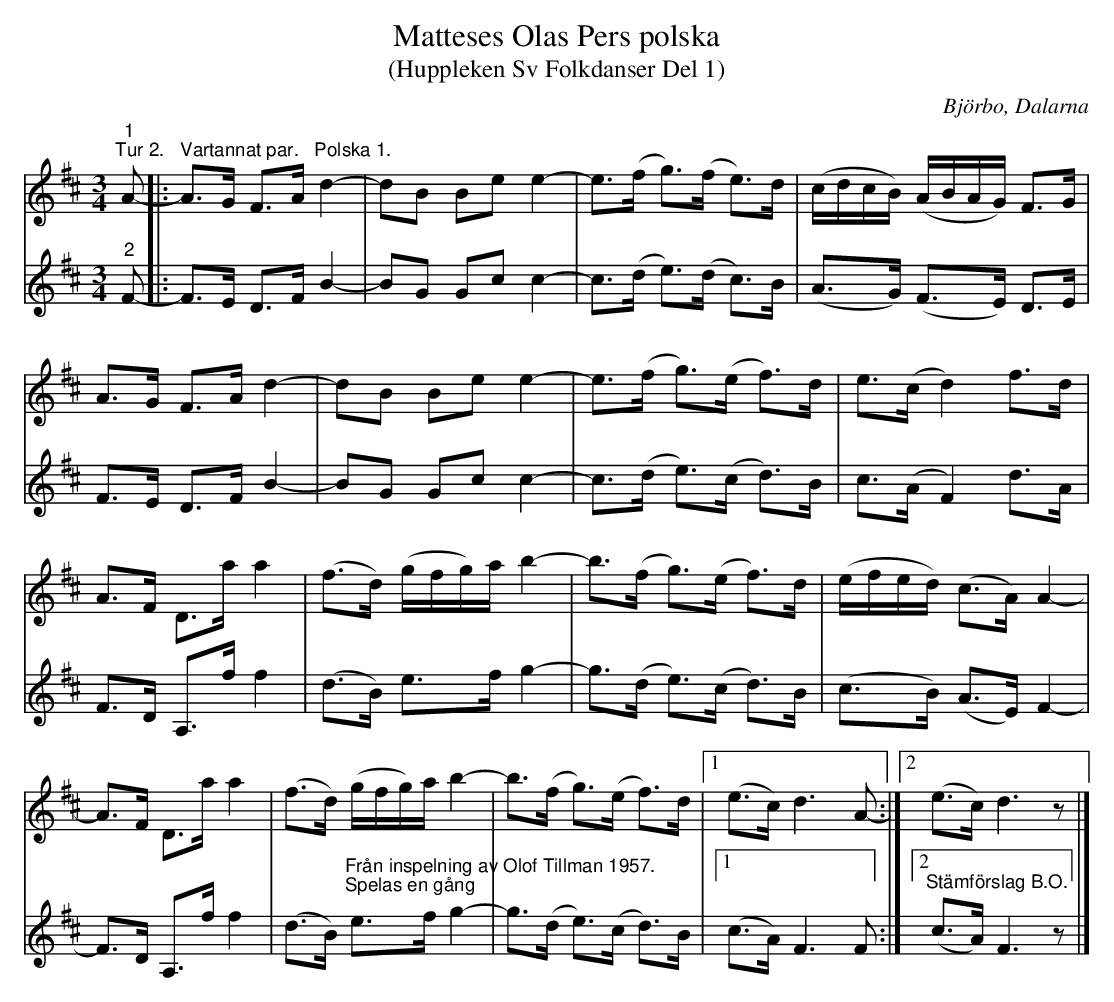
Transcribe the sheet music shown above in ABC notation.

X:1
T:Matteses Olas Pers polska
T:(Huppleken Sv Folkdanser Del 1)
O:Björbo, Dalarna
L:1/8
M:3/4
K:D
V:1
"^1""^Tur 2.   Vartannat par.   Polska 1." A- |: A>G F>A d2- | dB Be e2- | e>(f g>)(f e>)d |(c/d/c/B/) (A/B/A/G/) F>G |
A>G F>A d2- | dB Be e2- | e>(f g>)(e f>)d | e>(c d2) f>d |
A>F D>a a2 | (f>d) (g/f/g/)a/ b2- | b>(f g>)(e f>)d | (e/f/e/d/) (c>A) A2- |
A>F D>a a2 | (f>d) (g/f/g/)a/ b2- | b>(f g>)(e f>)d |1 (e>c) d3 A- :|2 (e>c) d3 z |]
V:2
"^2" F- |: F>E D>F B2- | BG Gc c2- | c>(d e>)(d c>)B | (A>G) (F>E) D>E |
F>E D>F B2- | BG Gc c2- | c>(d e>)(c d>)B | c>(A F2) d>A |
F>D A,>f f2 | (d>B) e>f g2- | g>(d e>)(c d>)B | (c>B) (A>E) F2- |
F>D A,>f f2 | (d>B)"^Från inspelning av Olof Tillman 1957.""^Spelas en gång" e>f g2- | g>(d e>)(c d>)B |1 (c>A) F3 F :|2"^Stämförslag B.O." (c>A) F3 z |]
